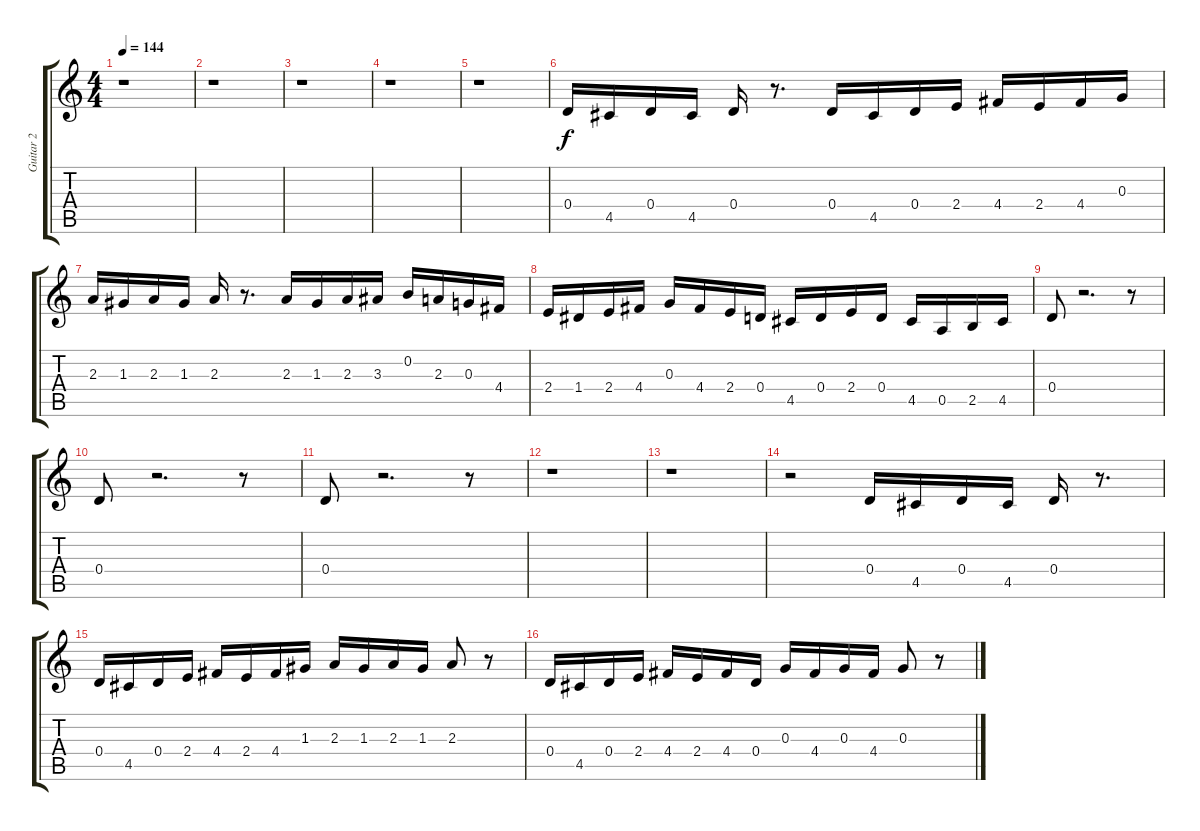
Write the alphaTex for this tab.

\track ("Guitar 2" "Guitar 2") {instrument acousticguitarnylon}
\staff {score tabs}
\tuning (E4 B3 G3 D3 A2 E2) {hide}
\ts (4 4)
\tempo 144
\clef g2
\ks c
r.1{dy f} |
r.1 |
r.1 |
r.1 |
r.1 |
0.4.16 4.5.16 0.4.16 4.5.16 0.4.16 r.8{d} 0.4.16 4.5.16 0.4.16 2.4.16 4.4.16 2.4.16 4.4.16 0.3.16 |
2.3.16 1.3.16 2.3.16 1.3.16 2.3.16 r.8{d} 2.3.16 1.3.16 2.3.16 3.3.16 0.2.16 2.3.16 0.3.16 4.4.16 |
2.4.16 1.4.16 2.4.16 4.4.16 0.3.16 4.4.16 2.4.16 0.4.16 4.5.16 0.4.16 2.4.16 0.4.16 4.5.16 0.5.16 2.5.16 4.5.16 |
0.4.8 r.2{d} r.8 |
0.4.8 r.2{d} r.8 |
0.4.8 r.2{d} r.8 |
r.1 |
r.1 |
r.2 0.4.16 4.5.16 0.4.16 4.5.16 0.4.16 r.8{d} |
0.4.16 4.5.16 0.4.16 2.4.16 4.4.16 2.4.16 4.4.16 1.3.16 2.3.16 1.3.16 2.3.16 1.3.16 2.3.8 r.8 |
0.4.16 4.5.16 0.4.16 2.4.16 4.4.16 2.4.16 4.4.16 0.4.16 0.3.16 4.4.16 0.3.16 4.4.16 0.3.8 r.8
